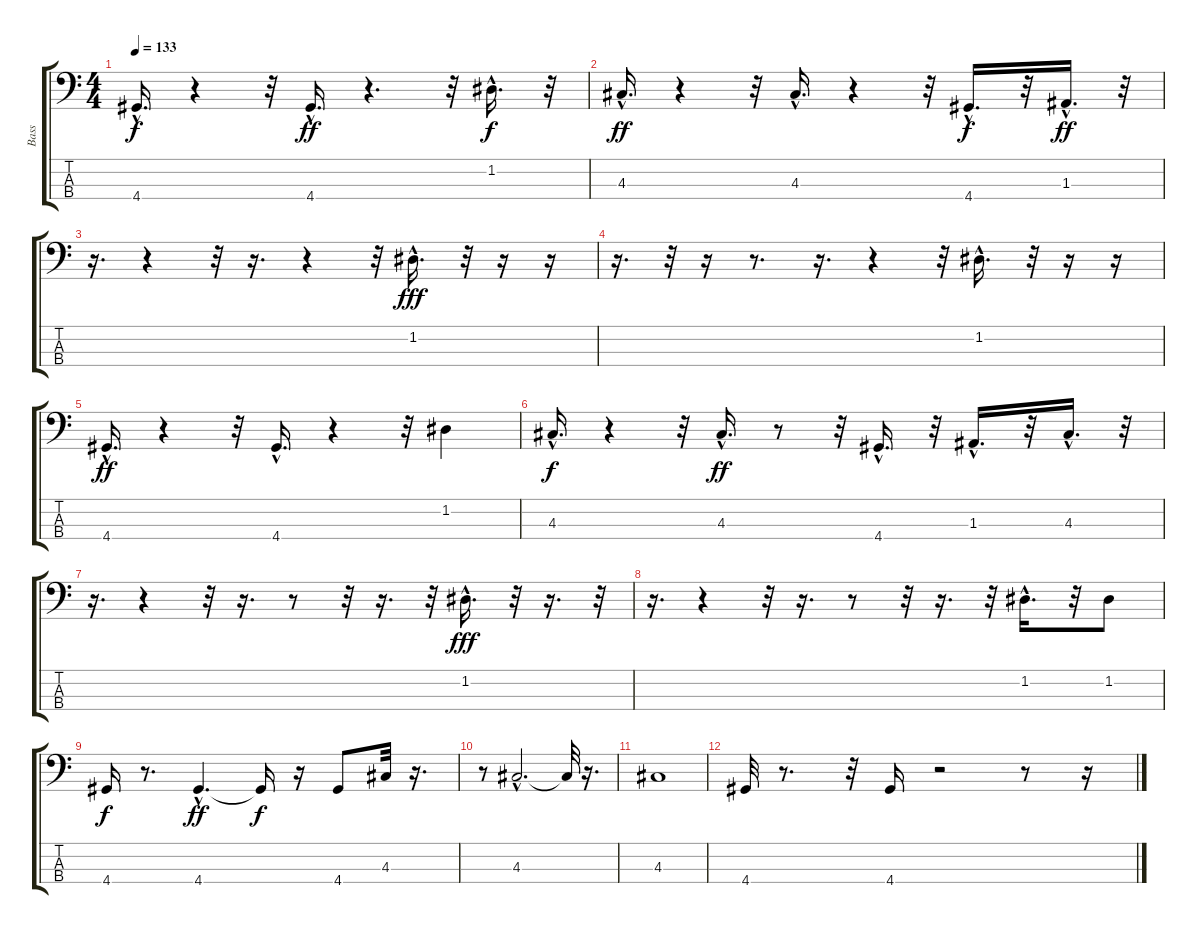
\track ("Bass" "Bass") {instrument fretlessbass}
\staff {score tabs}
\tuning (G2 D2 A1 E1) {hide}
\ts (4 4)
\tempo 133
\clef f4
\ks c
4.4{hac}.16{d dy f instrument fretlessbass} r.4 r.32 4.4{hac}.16{d dy ff} r.4{d} r.32 1.2{hac}.16{d dy f} r.32 |
4.3{hac}.16{d dy ff} r.4 r.32 4.3{hac}.16{d} r.4 r.32 4.4{hac}.16{d dy f} r.32 1.3{hac}.16{d dy ff} r.32 |
r.16{d} r.4 r.32 r.16{d} r.4 r.32 1.2{hac}.16{d dy fff} r.32 r.16 r.16 |
r.16{d} r.32 r.16 r.8{d} r.16{d} r.4 r.32 1.2{hac}.16{d instrument slapbass1} r.32 r.16{instrument fretlessbass} r.16 |
4.4{hac}.16{d dy ff} r.4 r.32 4.4{hac}.16{d} r.4 r.32 1.2.4 |
4.3{hac}.16{d dy f} r.4 r.32 4.3{hac}.16{d dy ff} r.8 r.32 4.4{hac}.16{d} r.32 1.3{hac}.16{d} r.32 4.3{hac}.16{d} r.32 |
r.16{d} r.4 r.32 r.16{d} r.8 r.32 r.16{d} r.32 1.2{hac}.16{d dy fff} r.32 r.16{d} r.32 |
r.16{d} r.4 r.32 r.16{d} r.8 r.32 r.16{d} r.32 1.2{hac}.16{d} r.32 1.2.8{instrument slapbass1} |
4.4.16{dy f instrument fretlessbass} r.8{d} 4.4{hac}.4{d dy ff} 4.4{t}.16{dy f} r.16 4.4.8 4.3.32 r.16{d} |
r.8 4.3{hac}.2{d} 4.3{t}.32 r.16{d} |
4.3.1 |
4.4.32 r.8{d} r.32 4.4.16 r.2 r.8 r.16
